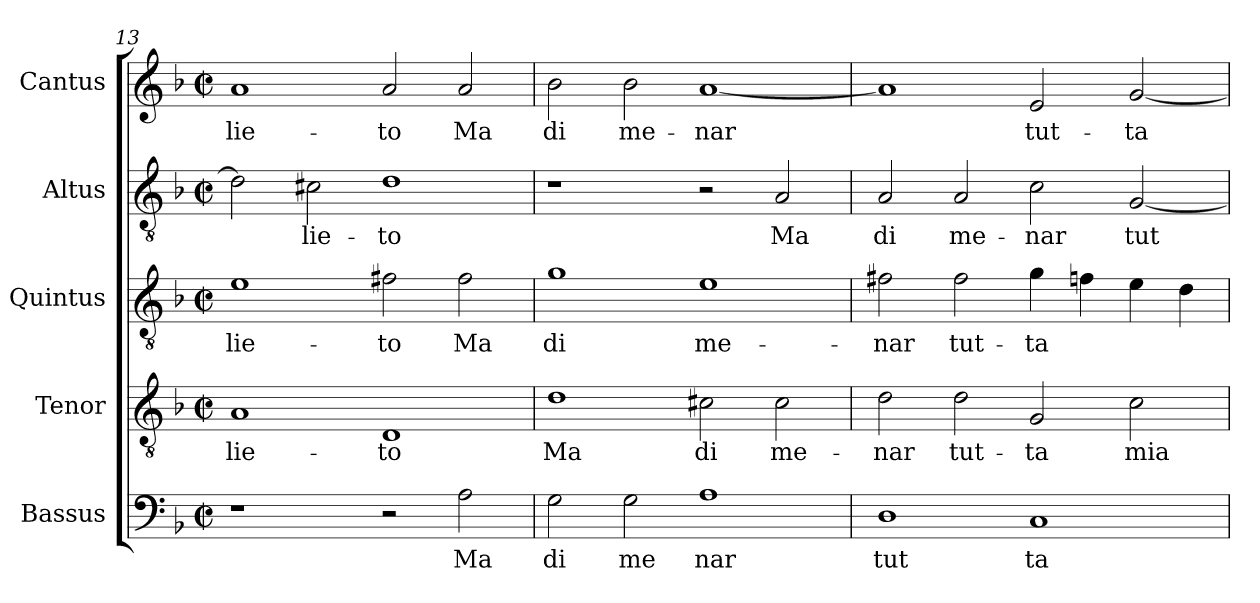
**kern	**text	**kern	**text	**kern	**text	**kern	**text	**kern	**text
*part5	*part5	*part4	*part4	*part3	*part3	*part2	*part2	*part1	*part1
*staff5	*staff5	*staff4	*staff4	*staff3	*staff3	*staff2	*staff2	*staff1	*staff1
*I"Bassus	*	*I"Tenor	*	*I"Quintus	*	*I"Altus	*	*I"Cantus	*
*clefF4	*	*clefGv2	*	*clefGv2	*	*clefGv2	*	*clefG2	*
*k[b-]	*	*k[b-]	*	*k[b-]	*	*k[b-]	*	*k[b-]	*
*F:	*	*F:	*	*F:	*	*F:	*	*F:	*
*M2/2	*	*M2/2	*	*M2/2	*	*M2/2	*	*M2/2	*
*met(c|)	*	*met(c|)	*	*met(c|)	*	*met(c|)	*	*met(c|)	*
=13	=13	=13	=13	=13	=13	=13	=13	=13	=13
!	!	!	!LO:LY:b:cj	!	!LO:LY:b:cj	!	!LO:LY:b:cj	!	!LO:LY:b:cj
1r	.	1A	lie-	1e	lie-	2d\]	.	1a	lie-
!	!	!	!	!	!	!	!LO:LY:b:cj	!	!
.	.	.	.	.	.	2c#\	lie-	.	.
!	!	!	!LO:LY:b:cj	!	!LO:LY:b:cj	!	!LO:LY:b:cj	!	!LO:LY:b:cj
2r	.	1D	-to	2f#X\	-to	1d	-to	2a/	-to
!	!LO:LY:b:cj	!	!	!	!LO:LY:b:cj	!	!	!	!LO:LY:b:cj
2A\	Ma	.	.	2f#\	Ma	.	.	2a/	Ma
=14	=14	=14	=14	=14	=14	=14	=14	=14	=14
!	!LO:LY:b:cj	!	!LO:LY:b:cj	!	!LO:LY:b:cj	!	!	!	!LO:LY:b:cj
2G\	di	1d	Ma	1g	di	1r	.	2b-\	di
!	!LO:LY:b:cj	!	!	!	!	!	!	!	!LO:LY:b:cj
2G\	me	.	.	.	.	.	.	2b-\	me-
!	!LO:LY:b:cj	!	!LO:LY:b:cj	!	!LO:LY:b:cj	!	!	!	!LO:LY:b:cj
1A	nar	2c#X\	di	1e	me-	2r	.	[<1a	-nar
!	!	!	!LO:LY:b:cj	!	!	!	!LO:LY:b:cj	!	!
.	.	2c#\	me-	.	.	2A/	Ma	.	.
=15	=15	=15	=15	=15	=15	=15	=15	=15	=15
!	!LO:LY:b:cj	!	!LO:LY:b:cj	!	!LO:LY:b:cj	!	!LO:LY:b:cj	!	!LO:LY:b:cj
1D	tut	2d\	-nar	2f#X\	-nar	2A/	di	1a]	.
!	!	!	!LO:LY:b:cj	!	!LO:LY:b:cj	!	!LO:LY:b:cj	!	!
.	.	2d\	tut-	2f#\	tut-	2A/	me-	.	.
!	!LO:LY:b:cj	!	!LO:LY:b:cj	!	!LO:LY:b:cj	!	!LO:LY:b:cj	!	!LO:LY:b:cj
1C	ta	2G/	-ta	4g\	-ta	2c\	-nar	2e/	tut-
!	!	!	!	!	!LO:LY:b:cj	!	!	!	!
.	.	.	.	4fn\	.	.	.	.	.
!	!	!	!LO:LY:b:cj	!	!LO:LY:b:cj	!	!LO:LY:b:cj	!	!LO:LY:b:cj
.	.	2c\	mia	4e\	.	[<2G/	tut-	[<2g/	-ta
!	!	!	!	!	!LO:LY:b:cj	!	!	!	!
.	.	.	.	4d\	.	.	.	.	.
=	=	=	=	=	=	=	=	=	=
*-	*-	*-	*-	*-	*-	*-	*-	*-	*-
